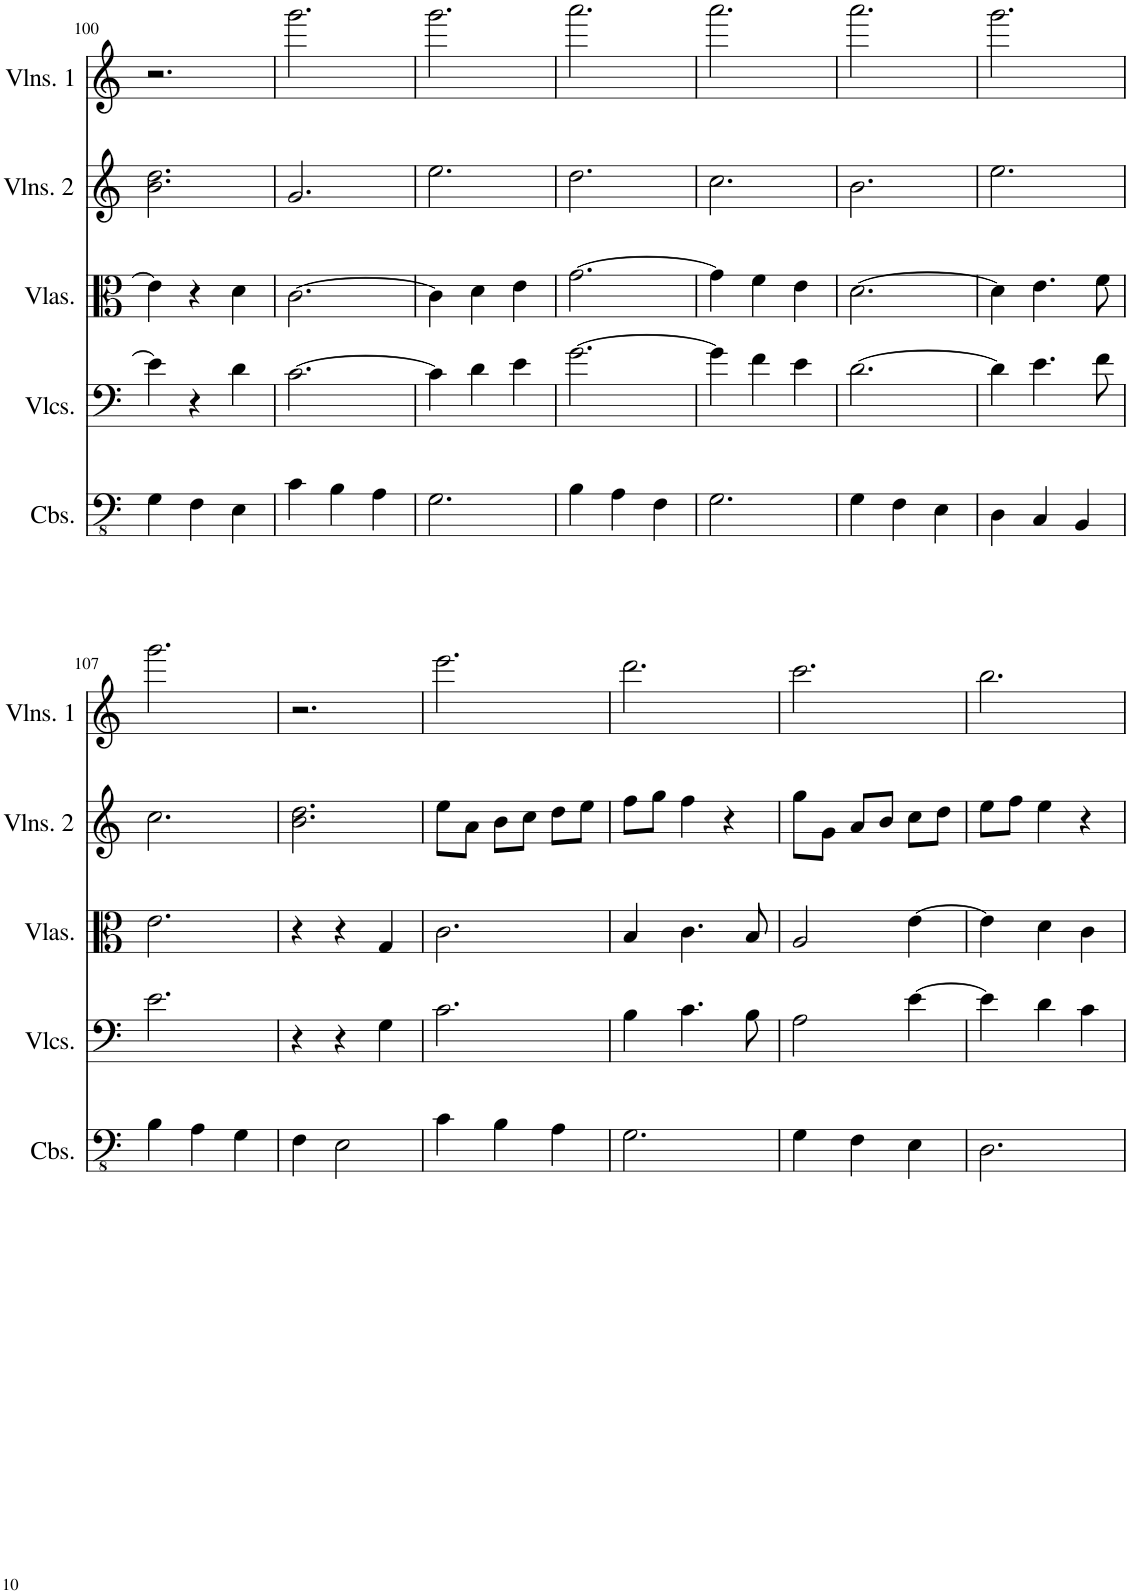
**kern	**kern	**kern	**kern	**kern
*part5	*part4	*part3	*part2	*part1
*staff5	*staff4	*staff3	*staff2	*staff1
*I"Contrabasses	*I"Violoncellos	*I"Violas	*I"Violins 2	*I"Violins 1
*I'Cbs.	*I'Vlcs.	*I'Vlas.	*I'Vlns. 2	*I'Vlns. 1
!!LO:PB:g=z
*clefFv4	*clefF4	*clefC3	*clefG2	*clefG2
*k[]	*k[]	*k[]	*k[]	*k[]
*M3/4	*M3/4	*M3/4	*M3/4	*M3/4
=100	=100	=100	=100	=100
4GG\	4e\]	4e\]	2.b\ 2.dd\	2.r
4FF\	4r	4r	.	.
4EE\	4d\	4d\	.	.
=101	=101	=101	=101	=101
4C\	[2.c\	[2.c\	2.g/	2.ggg\
4BB\	.	.	.	.
4AA\	.	.	.	.
=102	=102	=102	=102	=102
2.GG\	4c\]	4c\]	2.ee\	2.ggg\
.	4d\	4d\	.	.
.	4e\	4e\	.	.
=103	=103	=103	=103	=103
4BB\	[2.g\	[2.g\	2.dd\	2.aaa\
4AA\	.	.	.	.
4FF\	.	.	.	.
=104	=104	=104	=104	=104
2.GG\	4g\]	4g\]	2.cc\	2.aaa\
.	4f\	4f\	.	.
.	4e\	4e\	.	.
=105	=105	=105	=105	=105
4GG\	[2.d\	[2.d\	2.b\	2.aaa\
4FF\	.	.	.	.
4EE\	.	.	.	.
=106	=106	=106	=106	=106
4DD\	4d\]	4d\]	2.ee\	2.ggg\
4CC/	4.e\	4.e\	.	.
4BBB/	.	.	.	.
.	8f\	8f\	.	.
!!LO:LB:g=z
=107	=107	=107	=107	=107
4BB\	2.e\	2.e\	2.cc\	2.ggg\
4AA\	.	.	.	.
4GG\	.	.	.	.
=108	=108	=108	=108	=108
4FF\	4r	4r	2.b\ 2.dd\	2.r
2EE\	4r	4r	.	.
.	4G\	4G/	.	.
=109	=109	=109	=109	=109
4C\	2.c\	2.c\	8ee\L	2.eee\
.	.	.	8a\J	.
4BB\	.	.	8b\L	.
.	.	.	8cc\J	.
4AA\	.	.	8dd\L	.
.	.	.	8ee\J	.
=110	=110	=110	=110	=110
2.GG\	4B\	4B/	8ff\L	2.ddd\
.	.	.	8gg\J	.
.	4.c\	4.c\	4ff\	.
.	.	.	4r	.
.	8B\	8B/	.	.
=111	=111	=111	=111	=111
4GG\	2A\	2A/	8gg\L	2.ccc\
.	.	.	8g\J	.
4FF\	.	.	8a/L	.
.	.	.	8b/J	.
4EE\	[4e\	[4e\	8cc\L	.
.	.	.	8dd\J	.
=112	=112	=112	=112	=112
2.DD\	4e\]	4e\]	8ee\L	2.bb\
.	.	.	8ff\J	.
.	4d\	4d\	4ee\	.
.	4c\	4c\	4r	.
=	=	=	=	=
*-	*-	*-	*-	*-
